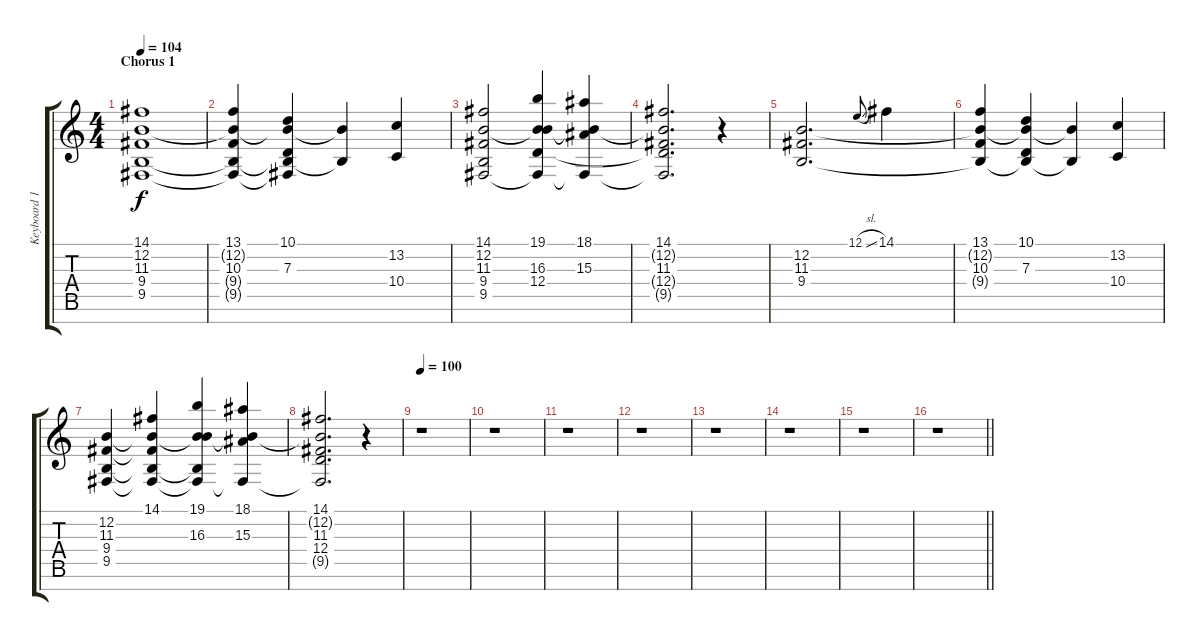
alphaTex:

\track ("Keyboard 1 (Choir Aahs)" "Keyboard 1") {instrument choiraahs}
\staff {score tabs}
\tuning (E4 B3 G3 D3 A2 E2 B1) {hide}
\ts (4 4)
\section ("" "Chorus 1")
\tempo 104
\clef g2
\ks c
(14.1 12.2 11.3 9.4 9.5).1{dy f} |
(13.1 12.2{t} 10.3 9.4{t} 9.5{t}).4 (10.1 12.2{t} 7.3 9.4{t} 9.5{t}).4 (12.2{t} 9.4{t}).4 (13.2 10.4).4 |
(14.1 12.2 11.3 9.4 9.5).2 (19.1 12.2{t} 16.3 12.4 9.5{t}).4 (18.1 12.2{t} 15.3 9.5{t}).4 |
(14.1 12.2{t} 11.3 12.4{t} 9.5{t}).2{d} r.4 |
(12.2 11.3 9.4).2{d} 12.1{sl}.8{gr onbeat} 14.1.4 |
(13.1 12.2{t} 10.3 9.4{t}).4 (10.1 12.2{t} 7.3 9.4{t}).4 (12.2{t} 9.4{t}).4 (13.2 10.4).4 |
(12.2 11.3 9.4 9.5).4 (14.1 12.2{t} 11.3{t} 9.4{t} 9.5{t}).4 (19.1 12.2{t} 16.3 9.4{t} 9.5{t}).4 (18.1 12.2{t} 15.3 9.5{t}).4 |
(14.1 12.2{t} 11.3 12.4 9.5{t}).2{d} r.4 |
\tempo 100
r.1 |
r.1 |
r.1 |
r.1 |
r.1 |
r.1 |
r.1 |
\barLineRight lightlight
r.1
